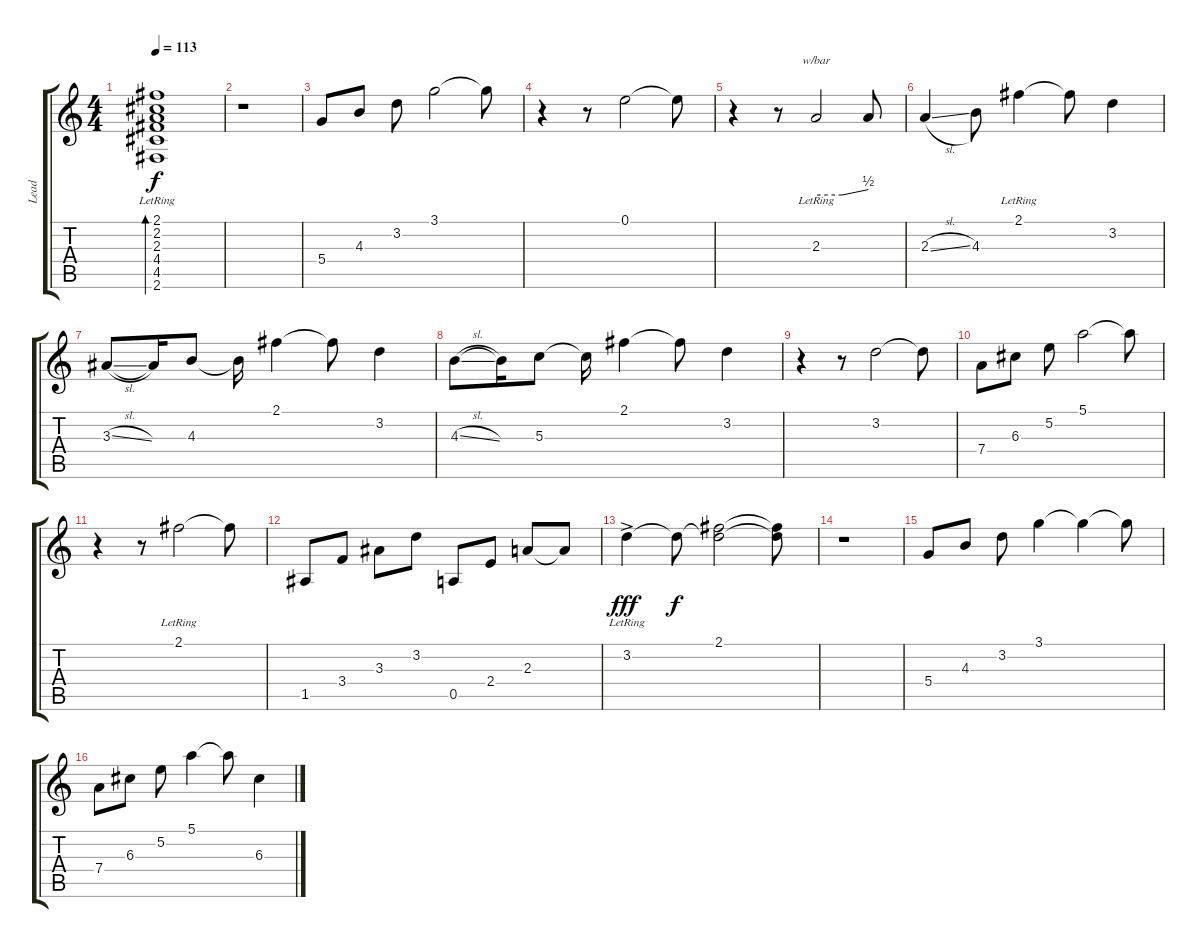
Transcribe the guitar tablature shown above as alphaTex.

\track ("Lead " "Lead ") {instrument acousticguitarnylon}
\staff {score tabs}
\tuning (E4 B3 G3 D3 A2 E2) {hide}
\ts (4 4)
\tempo 113
\clef g2
\ks c
(2.1{lr} 2.2{lr} 2.3{lr} 4.4{lr} 4.5{lr} 2.6{lr}).1{bd 60 dy f} |
r.1 |
5.4.8 4.3.8 3.2.8 3.1.2 3.1{t}.8 |
r.4 r.8 0.1.2 0.1{t}.8 |
r.4 r.8 2.3{lr}.2{tbe (custom default 0 0 30 0 60 2)} 2.3{t}.8 |
2.3{sl}.4 4.3.8 2.1{lr}.4 2.1{t}.8 3.2.4 |
3.3{sl}.8 3.3{t}.16 4.3.8 4.3{t}.16 2.1.4 2.1{t}.8 3.2.4 |
4.3{sl}.8 4.3{t}.16 5.3.8 5.3{t}.16 2.1.4 2.1{t}.8 3.2.4 |
r.4 r.8 3.2.2 3.2{t}.8 |
7.4.8 6.3.8 5.2.8 5.1.2 5.1{t}.8 |
r.4 r.8 2.1{lr}.2 2.1{t}.8 |
1.5.8 3.4.8 3.3.8 3.2.8 0.5.8 2.4.8 2.3.8 2.3{t}.8 |
3.2{ac lr}.4{dy fff} 3.2{t}.8{dy f} (2.1 3.2{t}).2 (2.1{t} 3.2{t}).8 |
r.1 |
5.4.8 4.3.8 3.2.8 3.1.4 3.1{t}.4 3.1{t}.8 |
7.4.8 6.3.8 5.2.8 5.1.4 5.1{t}.8 6.3.4
